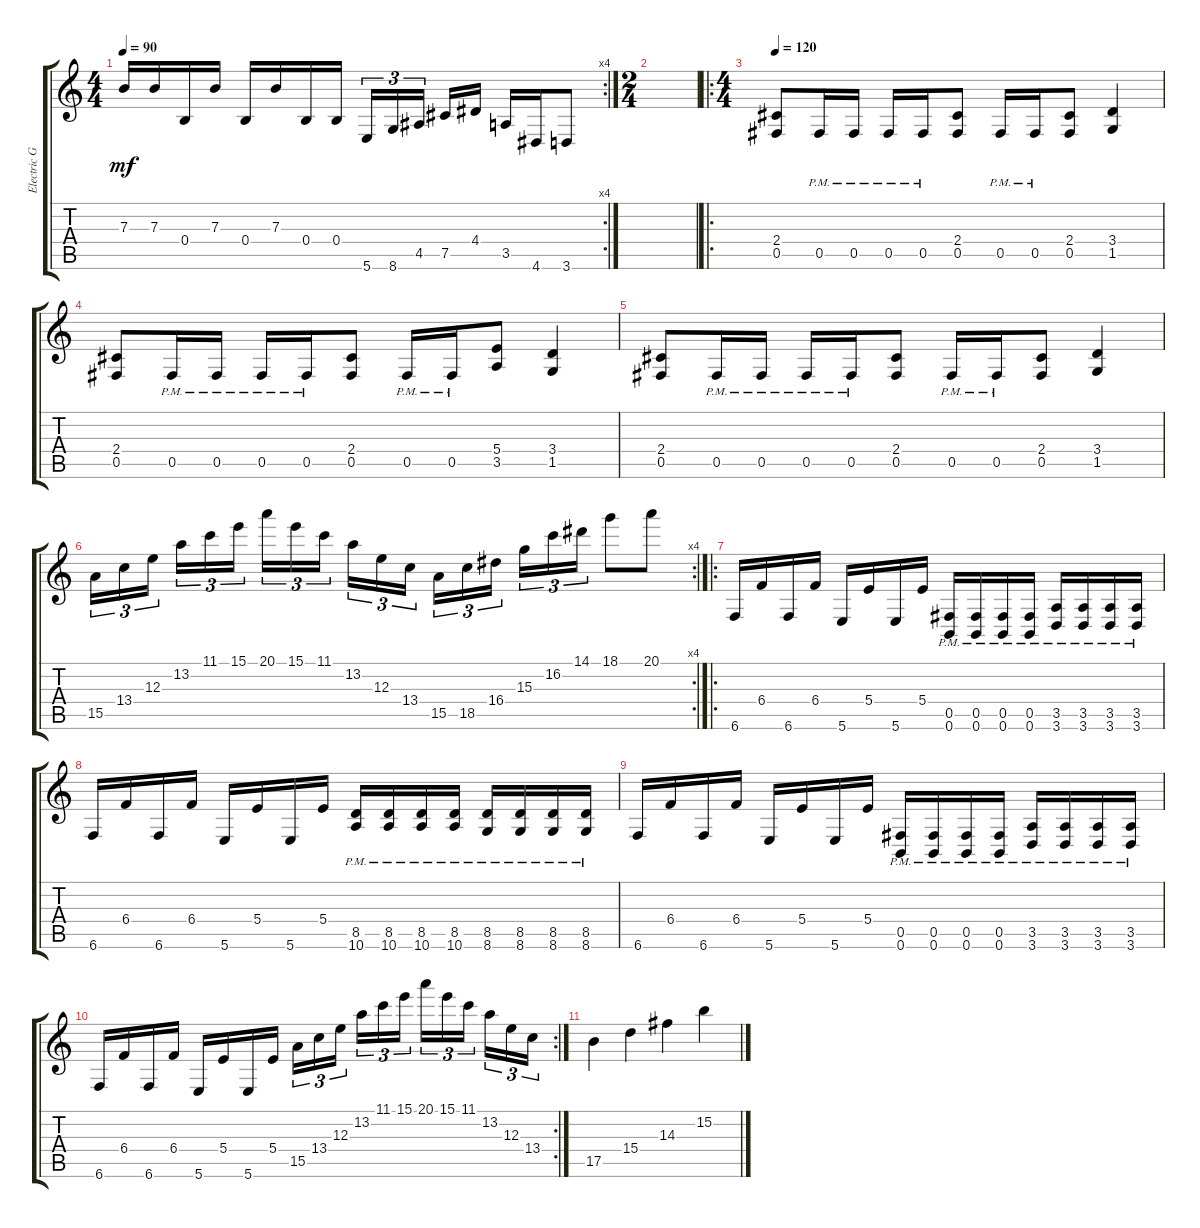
\track ("Electric Guitar" "Electric G") {instrument distortionguitar}
\staff {score tabs}
\tuning (Db4 Ab3 E3 B2 Gb2 B1) {hide}
\rc 4
\ts (4 4)
\tempo 90
\clef g2
\ks c
7.3.16{dy mf} 7.3.16 0.4.16 7.3.16 0.4.16 7.3.16 0.4.16 0.4.16 5.6.16{tu (3 2)} 8.6.16{tu (3 2)} 4.5.16{tu (3 2)} 7.5.16 4.4.16 3.5.16 4.6.16 3.6.8 |
\ts (2 4)
|
\ro
\ts (4 4)
\tempo 120
(2.4 0.5).8 0.5{pm}.16 0.5{pm}.16 0.5{pm}.16 0.5{pm}.16 (2.4 0.5).8 0.5{pm}.16 0.5{pm}.16 (2.4 0.5).8 (3.4 1.5).4 |
(2.4 0.5).8 0.5{pm}.16 0.5{pm}.16 0.5{pm}.16 0.5{pm}.16 (2.4 0.5).8 0.5{pm}.16 0.5{pm}.16 (5.4 3.5).8 (3.4 1.5).4 |
(2.4 0.5).8 0.5{pm}.16 0.5{pm}.16 0.5{pm}.16 0.5{pm}.16 (2.4 0.5).8 0.5{pm}.16 0.5{pm}.16 (2.4 0.5).8 (3.4 1.5).4 |
\rc 4
15.5.16{tu (3 2)} 13.4.16{tu (3 2)} 12.3.16{tu (3 2)} 13.2.16{tu (3 2)} 11.1.16{tu (3 2)} 15.1.16{tu (3 2)} 20.1.16{tu (3 2)} 15.1.16{tu (3 2)} 11.1.16{tu (3 2)} 13.2.16{tu (3 2)} 12.3.16{tu (3 2)} 13.4.16{tu (3 2)} 15.5.16{tu (3 2)} 18.5.16{tu (3 2)} 16.4.16{tu (3 2)} 15.3.16{tu (3 2)} 16.2.16{tu (3 2)} 14.1.16{tu (3 2)} 18.1.8 20.1.8 |
\ro
6.6.16 6.4.16 6.6.16 6.4.16 5.6.16 5.4.16 5.6.16 5.4.16 (0.5{pm} 0.6{pm}).16 (0.5{pm} 0.6{pm}).16 (0.5{pm} 0.6{pm}).16 (0.5{pm} 0.6{pm}).16 (3.5{pm} 3.6{pm}).16 (3.5{pm} 3.6{pm}).16 (3.5{pm} 3.6{pm}).16 (3.5{pm} 3.6{pm}).16 |
6.6.16 6.4.16 6.6.16 6.4.16 5.6.16 5.4.16 5.6.16 5.4.16 (8.5{pm} 10.6{pm}).16 (8.5{pm} 10.6{pm}).16 (8.5{pm} 10.6{pm}).16 (8.5{pm} 10.6{pm}).16 (8.5{pm} 8.6{pm}).16 (8.5{pm} 8.6{pm}).16 (8.5{pm} 8.6{pm}).16 (8.5{pm} 8.6{pm}).16 |
6.6.16 6.4.16 6.6.16 6.4.16 5.6.16 5.4.16 5.6.16 5.4.16 (0.5{pm} 0.6{pm}).16 (0.5{pm} 0.6{pm}).16 (0.5{pm} 0.6{pm}).16 (0.5{pm} 0.6{pm}).16 (3.5{pm} 3.6{pm}).16 (3.5{pm} 3.6{pm}).16 (3.5{pm} 3.6{pm}).16 (3.5{pm} 3.6{pm}).16 |
\rc 2
6.6.16 6.4.16 6.6.16 6.4.16 5.6.16 5.4.16 5.6.16 5.4.16 15.5.16{tu (3 2)} 13.4.16{tu (3 2)} 12.3.16{tu (3 2)} 13.2.16{tu (3 2)} 11.1.16{tu (3 2)} 15.1.16{tu (3 2)} 20.1.16{tu (3 2)} 15.1.16{tu (3 2)} 11.1.16{tu (3 2)} 13.2.16{tu (3 2)} 12.3.16{tu (3 2)} 13.4.16{tu (3 2)} |
17.5.4 15.4.4 14.3.4 15.2.4
